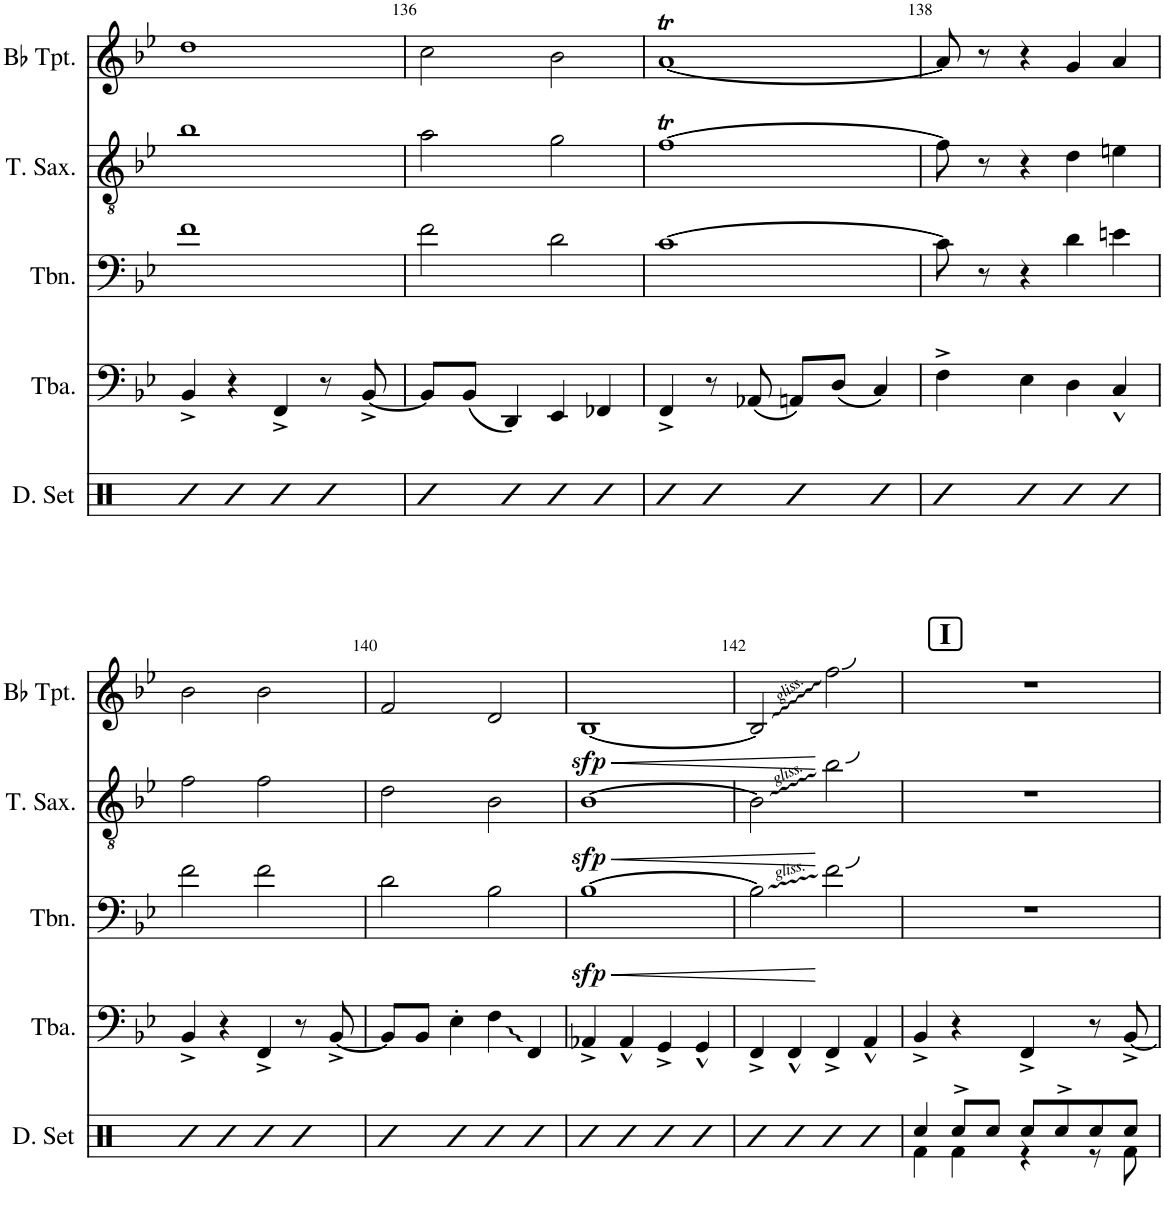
**kern	**kern	**kern	**dynam	**kern	**dynam	**kern	**dynam	**kern	**dynam	**kern	**dynam
*part7	*part6	*part5	*part5	*part4	*part4	*part3	*part3	*part2	*part2	*part1	*part1
*staff7	*staff6	*staff5	*staff5	*staff4	*staff4	*staff3	*staff3	*staff2	*staff2	*staff1	*staff1
*I"Drumset	*I"Tuba	*I"Trombone	*	*I"Trombone	*	*I"Tenor Saxophone	*	*I"Bb Trumpet	*	*I"Bb Trumpet	*
*I'D. Set	*I'Tba.	*I'Tbn.	*	*I'Tbn.	*	*I'T. Sax.	*	*I'Bb Tpt.	*	*I'Bb Tpt.	*
!!LO:PB:g=z
*clefX	*clefF4	*clefF4	*	*clefF4	*	*clefGv2	*	*clefG2	*	*clefG2	*
*	*	*	*	*	*	*Trd8c14	*	*Trd1c2	*	*Trd1c2	*
*k[]	*k[b-e-]	*k[b-e-]	*	*k[b-e-]	*	*k[b-e-]	*	*k[b-e-]	*	*k[b-e-]	*
*M4/4	*M4/4	*M4/4	*	*M4/4	*	*M4/4	*	*M4/4	*	*M4/4	*
=135	=135	=135	=135	=135	=135	=135	=135	=135	=135	=135	=135
4R	4BB-^/	1B-	.	1f	.	1b-	.	1dd	.	1ddd	.
4R	4r	.	.	.	.	.	.	.	.	.	.
4R	4FF^/	.	.	.	.	.	.	.	.	.	.
4R	8r	.	.	.	.	.	.	.	.	.	.
.	[8BB-^/	.	.	.	.	.	.	.	.	.	.
=136	=136	=136	=136	=136	=136	=136	=136	=136	=136	=136	=136
4R	8BB-/L]	2B-	.	2f\	.	2a\	.	2cc\	.	2ccc	.
.	(8BB-/J	.	.	.	.	.	.	.	.	.	.
4R	4DD/)	.	.	.	.	.	.	.	.	.	.
4R	4EE-/	2G	.	2d\	.	2g\	.	2b-\	.	2bb-	.
4R	4FF-X/	.	.	.	.	.	.	.	.	.	.
=137	=137	=137	=137	=137	=137	=137	=137	=137	=137	=137	=137
4R	4FF^/	[1A	.	[1c	.	[1fT	.	[1at	.	[1aat	.
4R	8r	.	.	.	.	.	.	.	.	.	.
.	(8AA-X/	.	.	.	.	.	.	.	.	.	.
4R	8AAn/L)	.	.	.	.	.	.	.	.	.	.
.	(8D/J	.	.	.	.	.	.	.	.	.	.
4R	4C/)	.	.	.	.	.	.	.	.	.	.
=138	=138	=138	=138	=138	=138	=138	=138	=138	=138	=138	=138
4R	4F^\	8A]	.	8c\]	.	8f\]	.	8a/]	.	8aa]	.
.	.	8r	.	8r	.	8r	.	8r	.	8r	.
4R	4E-\	4r	.	4r	.	4r	.	4r	.	4r	.
4R	4D\	4B-	.	4d\	.	4d\	.	4g/	.	4gg	.
4R	4C^^/	4c	.	4en\	.	4en\	.	4a/	.	4aa	.
!!LO:LB:g=z
=139	=139	=139	=139	=139	=139	=139	=139	=139	=139	=139	=139
4R	4BB-^/	2d	.	2f\	.	2f\	.	2b-\	.	2bb-	.
4R	4r	.	.	.	.	.	.	.	.	.	.
4R	4FF^/	2d	.	2f\	.	2f\	.	2b-\	.	2bb-	.
4R	8r	.	.	.	.	.	.	.	.	.	.
.	[8BB-^/	.	.	.	.	.	.	.	.	.	.
=140	=140	=140	=140	=140	=140	=140	=140	=140	=140	=140	=140
4R	8BB-/L]	2B-	.	2d\	.	2d\	.	2f/	.	2ff	.
.	8BB-/J	.	.	.	.	.	.	.	.	.	.
4R	4E-'\	.	.	.	.	.	.	.	.	.	.
4R	4F\	2F	.	2B-\	.	2B-\	.	2d/	.	2dd	.
4R	4FF/	.	.	.	.	.	.	.	.	.	.
=141	=141	=141	=141	=141	=141	=141	=141	=141	=141	=141	=141
!	!	!	!LO:HP:b	!	!LO:HP:b	!	!LO:HP:b	!	!LO:HP:b	!	!LO:HP:b
!	!	!	!LO:DY:n=1:b	!	!LO:DY:n=1:b	!	!LO:DY:n=1:b	!	!LO:DY:n=1:b	!	!LO:DY:n=1:b
4R	4AA-X^/	[1D	< sfp	[1B-	< sfp	[1B-	< sfp	[1B-	< sfp	[1b-	< sfp
4R	4AA-^^/	.	.	.	.	.	.	.	.	.	.
4R	4GG^/	.	.	.	.	.	.	.	.	.	.
4R	4GG^^/	.	.	.	.	.	.	.	.	.	.
=142	=142	=142	=142	=142	=142	=142	=142	=142	=142	=142	=142
4R	4FF^/	2D]	.	2B-\]	.	2B-\]	.	2B-/]	.	2b-]	.
4R	4FF^^/	.	.	.	.	.	.	.	.	.	.
4R	4FF^/	2d	[	2f\	[	2b-\	[	2ff\	[	2bb-	[
4R	4AA^^/	.	.	.	.	.	.	.	.	.	.
!!LO:REH:place=s1:a:B:cj:fs=14:t=I
=143	=143	=143	=143	=143	=143	=143	=143	=143	=143	=143	=143
*^	*	*	*	*	*	*	*	*	*	*	*
4Rcc/	4Rf\	4BB-^/	1r	.	1r	.	1r	.	1r	.	1r	.
8Rcc^/L	4Rf\	4r	.	.	.	.	.	.	.	.	.	.
8Rcc/J	.	.	.	.	.	.	.	.	.	.	.	.
8Rcc/L	4r	4FF^/	.	.	.	.	.	.	.	.	.	.
8Rcc^/	.	.	.	.	.	.	.	.	.	.	.	.
8Rcc/	8r	8r	.	.	.	.	.	.	.	.	.	.
8Rcc/J	8Rf\	[8BB-^/	.	.	.	.	.	.	.	.	.	.
*v	*v	*	*	*	*	*	*	*	*	*	*	*
=	=	=	=	=	=	=	=	=	=	=	=
*-	*-	*-	*-	*-	*-	*-	*-	*-	*-	*-	*-
